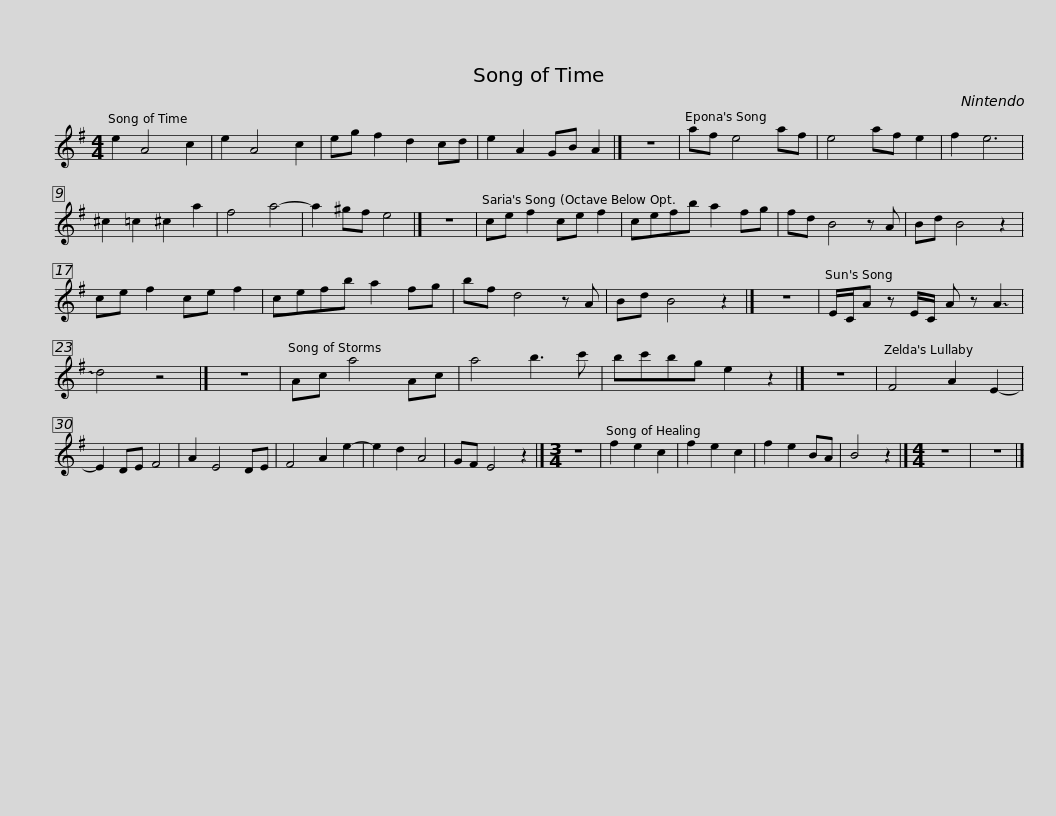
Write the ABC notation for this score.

X:1
L:1/8
M:4/4
I:linebreak $
K:none
V:1 treble transpose=-7
V:1
[K:G] e2 A4 c2 | e2 A4 c2 | eg f2 d2 cd | e2 A2 GB A2 |] z8 | %5
 af e4 af | e4 af e2 |$ f2 e6 | ^c2 =c2 ^c2 a2 | f4 a4- | %10
 a2 ^gf e4 |] z8 | ce f2 ce f2 | cefb a2 fg |$ fd B4 z A | %15
 Bd B4 z2 | ce f2 ce f2 | cefb a2 fg | bf d4 z A |$ Bd B4 z2 |] %20
 z8 | E/C/A z E/C/ A z !~(!A2 | !~)!d4 z4 |] z8 | Ac a4 Ac | %25
 a4 b3 c' |$ bc'bg e2 z2 |] z8 | F4 A2 E2- | E2 DE F4 | %30
 A2 E4 DE | F4 A2 e2- | e2 d2 A4 |$ GF E4 z2 |][M:3/4] z6 | %35
 f2 e2 c2 | f2 e2 c2 | f2 e2 BA | B4 z2 |][M:4/4] z8 | %40
 z8 |] %41
